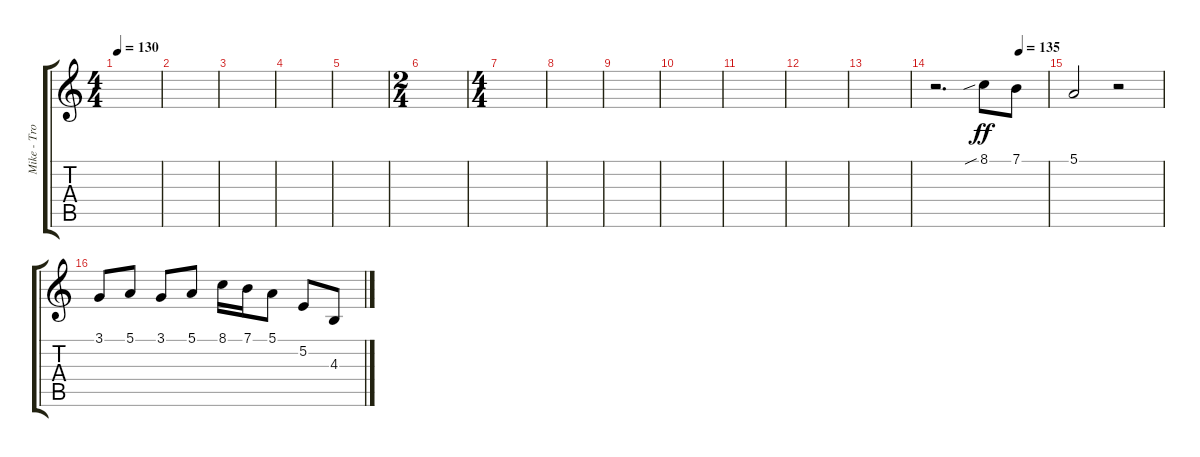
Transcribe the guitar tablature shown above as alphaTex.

\track ("Mike - Trombone" "Mike - Tro") {instrument trombone}
\staff {score tabs}
\tuning (E4 B3 G3 D3 A2 E2) {hide}
\ts (4 4)
\tempo 130
\clef g2
\ks c
|
|
|
|
|
\ts (2 4)
|
\ts (4 4)
|
|
|
|
|
|
|
\tempo (135 0.75)
r.2{d volume 16} 8.1{sib}.8{dy ff} 7.1.8 |
5.1.2 r.2 |
3.1.8 5.1.8 3.1.8 5.1.8 8.1.16 7.1.16 5.1.8 5.2.8 4.3.8
